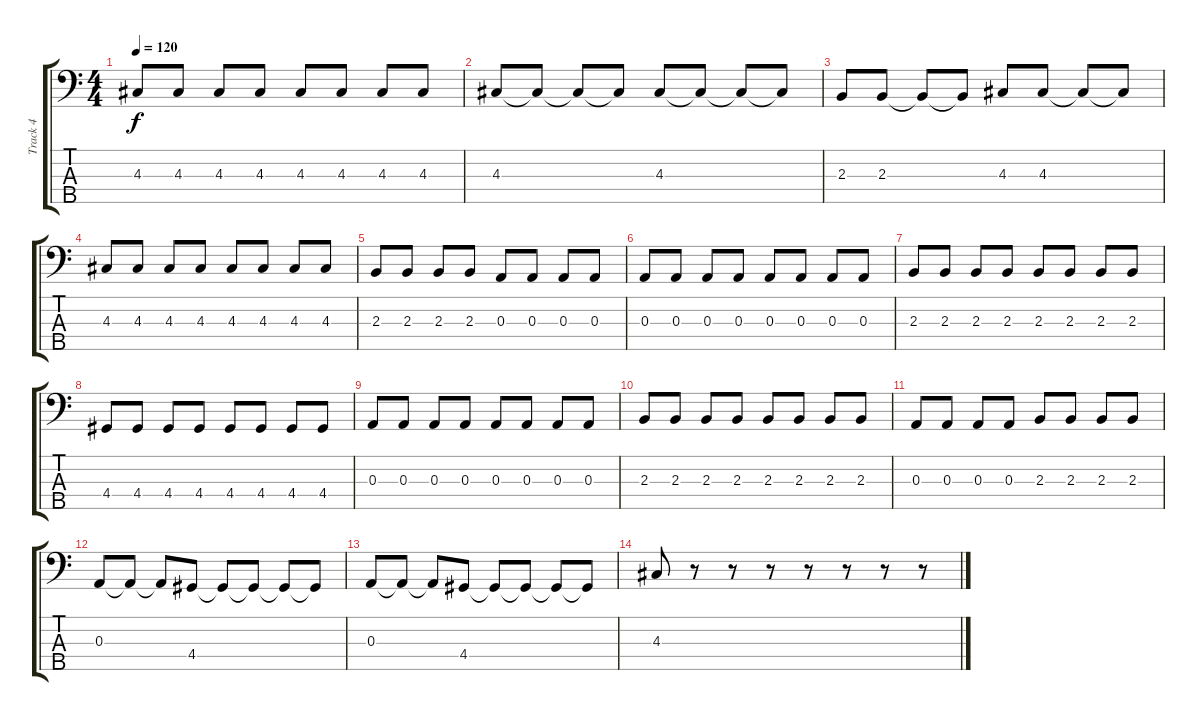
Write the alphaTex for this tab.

\track ("Track 4" "Track 4") {instrument electricbassfinger}
\staff {score tabs}
\tuning (G2 D2 A1 E1 B0) {hide}
\ts (4 4)
\tempo 120
\clef f4
\ks c
4.3.8{dy f} 4.3.8 4.3.8 4.3.8 4.3.8 4.3.8 4.3.8 4.3.8 |
4.3.8 4.3{t}.8 4.3{t}.8 4.3{t}.8 4.3.8 4.3{t}.8 4.3{t}.8 4.3{t}.8 |
2.3.8 2.3.8 2.3{t}.8 2.3{t}.8 4.3.8 4.3.8 4.3{t}.8 4.3{t}.8 |
4.3.8 4.3.8 4.3.8 4.3.8 4.3.8 4.3.8 4.3.8 4.3.8 |
2.3.8 2.3.8 2.3.8 2.3.8 0.3.8 0.3.8 0.3.8 0.3.8 |
0.3.8 0.3.8 0.3.8 0.3.8 0.3.8 0.3.8 0.3.8 0.3.8 |
2.3.8 2.3.8 2.3.8 2.3.8 2.3.8 2.3.8 2.3.8 2.3.8 |
4.4.8 4.4.8 4.4.8 4.4.8 4.4.8 4.4.8 4.4.8 4.4.8 |
0.3.8 0.3.8 0.3.8 0.3.8 0.3.8 0.3.8 0.3.8 0.3.8 |
2.3.8 2.3.8 2.3.8 2.3.8 2.3.8 2.3.8 2.3.8 2.3.8 |
0.3.8 0.3.8 0.3.8 0.3.8 2.3.8 2.3.8 2.3.8 2.3.8 |
0.3.8 0.3{t}.8 0.3{t}.8 4.4.8 4.4{t}.8 4.4{t}.8 4.4{t}.8 4.4{t}.8 |
0.3.8 0.3{t}.8 0.3{t}.8 4.4.8 4.4{t}.8 4.4{t}.8 4.4{t}.8 4.4{t}.8 |
4.3.8 r.8 r.8 r.8 r.8 r.8 r.8 r.8
